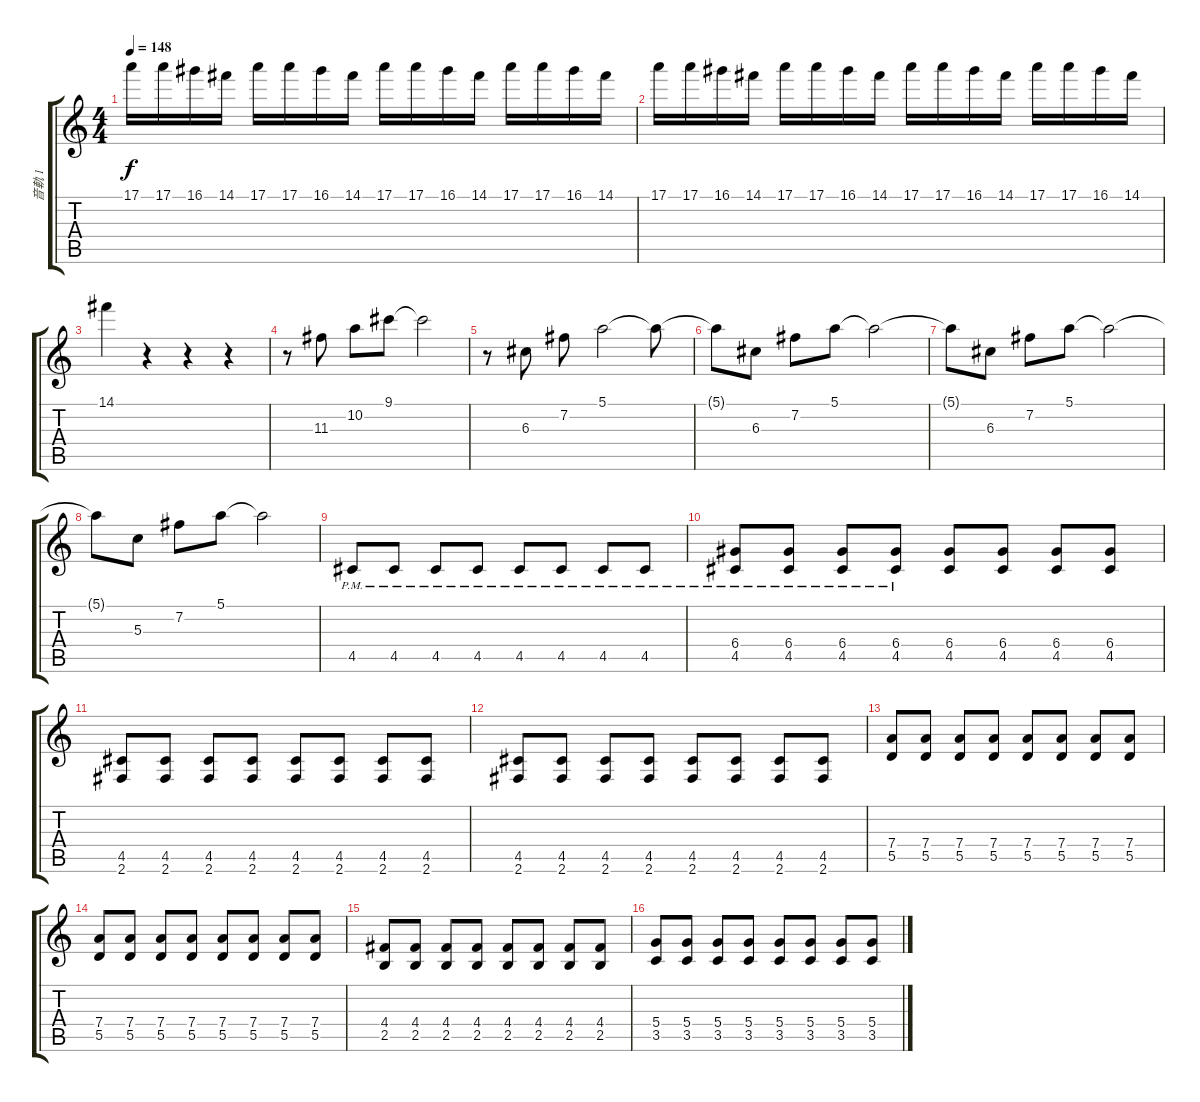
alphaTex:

\track ("音軌 1" "音軌 1") {instrument overdrivenguitar}
\staff {score tabs}
\tuning (E4 B3 G3 D3 A2 E2) {hide}
\ts (4 4)
\tempo 148
\clef g2
\ks c
17.1.16{dy f} 17.1.16 16.1.16 14.1.16 17.1.16 17.1.16 16.1.16 14.1.16 17.1.16 17.1.16 16.1.16 14.1.16 17.1.16 17.1.16 16.1.16 14.1.16 |
17.1.16 17.1.16 16.1.16 14.1.16 17.1.16 17.1.16 16.1.16 14.1.16 17.1.16 17.1.16 16.1.16 14.1.16 17.1.16 17.1.16 16.1.16 14.1.16 |
14.1.4 r.4 r.4 r.4 |
r.8 11.3.8 10.2.8 9.1.8 9.1{t}.2 |
r.8 6.3.8 7.2.8 5.1.2 5.1{t}.8 |
5.1{t}.8 6.3.8 7.2.8 5.1.8 5.1{t}.2 |
5.1{t}.8 6.3.8 7.2.8 5.1.8 5.1{t}.2 |
5.1{t}.8 5.3.8 7.2.8 5.1.8 5.1{t}.2 |
4.5{pm}.8 4.5{pm}.8 4.5{pm}.8 4.5{pm}.8 4.5{pm}.8 4.5{pm}.8 4.5{pm}.8 4.5{pm}.8 |
(6.4{pm} 4.5{pm}).8 (6.4{pm} 4.5{pm}).8 (6.4{pm} 4.5{pm}).8 (6.4{pm} 4.5{pm}).8 (6.4 4.5).8 (6.4 4.5).8 (6.4 4.5).8 (6.4 4.5).8 |
(4.5 2.6).8 (4.5 2.6).8 (4.5 2.6).8 (4.5 2.6).8 (4.5 2.6).8 (4.5 2.6).8 (4.5 2.6).8 (4.5 2.6).8 |
(4.5 2.6).8 (4.5 2.6).8 (4.5 2.6).8 (4.5 2.6).8 (4.5 2.6).8 (4.5 2.6).8 (4.5 2.6).8 (4.5 2.6).8 |
(7.4 5.5).8 (7.4 5.5).8 (7.4 5.5).8 (7.4 5.5).8 (7.4 5.5).8 (7.4 5.5).8 (7.4 5.5).8 (7.4 5.5).8 |
(7.4 5.5).8 (7.4 5.5).8 (7.4 5.5).8 (7.4 5.5).8 (7.4 5.5).8 (7.4 5.5).8 (7.4 5.5).8 (7.4 5.5).8 |
(4.4 2.5).8 (4.4 2.5).8 (4.4 2.5).8 (4.4 2.5).8 (4.4 2.5).8 (4.4 2.5).8 (4.4 2.5).8 (4.4 2.5).8 |
(5.4 3.5).8 (5.4 3.5).8 (5.4 3.5).8 (5.4 3.5).8 (5.4 3.5).8 (5.4 3.5).8 (5.4 3.5).8 (5.4 3.5).8
